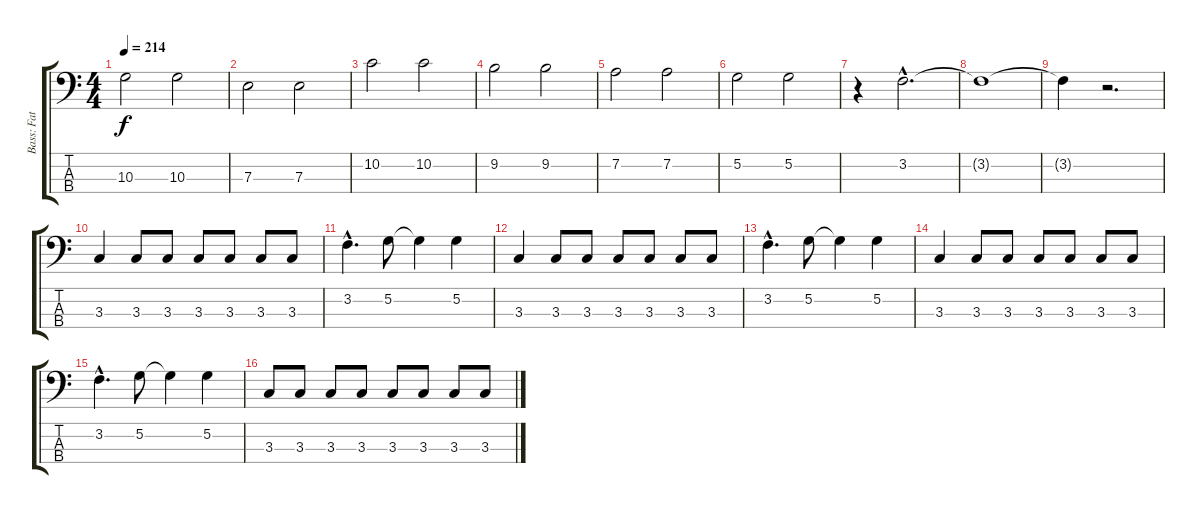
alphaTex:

\track ("Bass: Fat Mike" "Bass: Fat ") {instrument electricbasspick}
\staff {score tabs}
\tuning (G2 D2 A1 E1) {hide}
\ts (4 4)
\tempo 214
\clef f4
\ks c
10.3.2{dy f} 10.3.2 |
7.3.2 7.3.2 |
10.2.2 10.2.2 |
9.2.2 9.2.2 |
7.2.2 7.2.2 |
5.2.2 5.2.2 |
r.4 3.2{hac}.2{d} |
3.2{t}.1 |
3.2{t}.4 r.2{d} |
3.3.4 3.3.8 3.3.8 3.3.8 3.3.8 3.3.8 3.3.8 |
3.2{hac}.4{d} 5.2.8 5.2{t}.4 5.2.4 |
3.3.4 3.3.8 3.3.8 3.3.8 3.3.8 3.3.8 3.3.8 |
3.2{hac}.4{d} 5.2.8 5.2{t}.4 5.2.4 |
3.3.4 3.3.8 3.3.8 3.3.8 3.3.8 3.3.8 3.3.8 |
3.2{hac}.4{d} 5.2.8 5.2{t}.4 5.2.4 |
3.3.8 3.3.8 3.3.8 3.3.8 3.3.8 3.3.8 3.3.8 3.3.8
